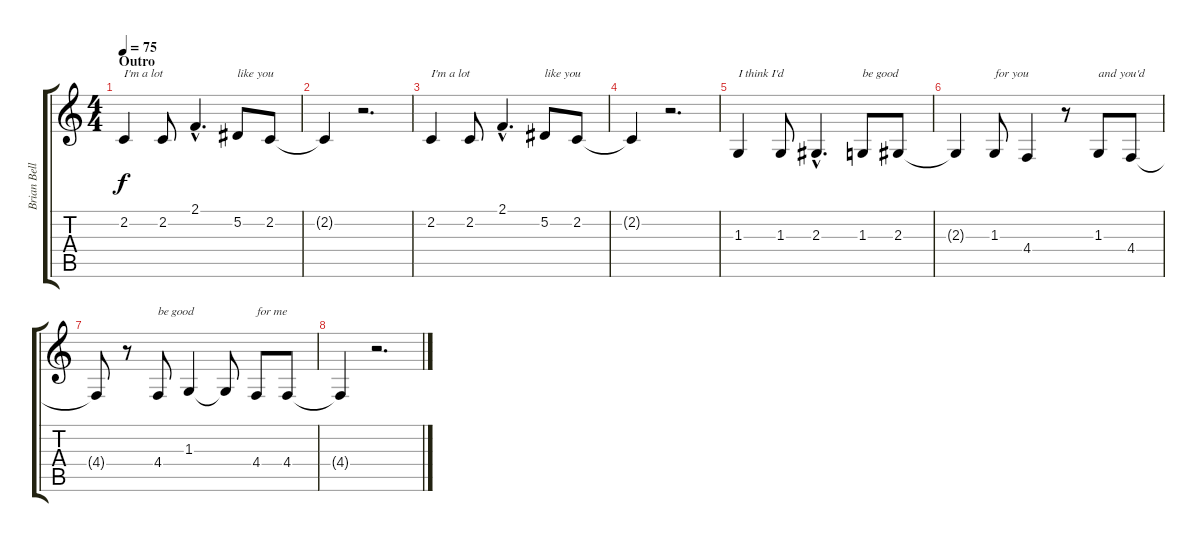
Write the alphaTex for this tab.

\track ("Brian Bell - Bkup Vocals" "Brian Bell") {instrument altosax}
\staff {score tabs}
\tuning (Eb4 Bb3 Gb3 Db3 Ab2 Eb2) {hide}
\ts (4 4)
\section ("" "Outro")
\tempo 75
\clef g2
\ks c
2.2.4{txt "I'm a lot" dy f} 2.2.8 2.1{hac}.4{d} 5.2.8{txt "like you"} 2.2.8 |
2.2{t}.4 r.2{d} |
2.2.4{txt "I'm a lot"} 2.2.8 2.1{hac}.4{d} 5.2.8{txt "like you"} 2.2.8 |
2.2{t}.4 r.2{d} |
1.3.4{txt "I think I'd"} 1.3.8 2.3{hac}.4{d} 1.3.8{txt "be good"} 2.3.8 |
2.3{t}.4 1.3.8{txt "for you"} 4.4.4 r.8 1.3.8{txt "and you'd"} 4.4.8 |
4.4{t}.8 r.8 4.4.8{txt "be good"} 1.3.4 1.3{t}.8 4.4.8{txt "for me"} 4.4.8 |
4.4{t}.4 r.2{d}
